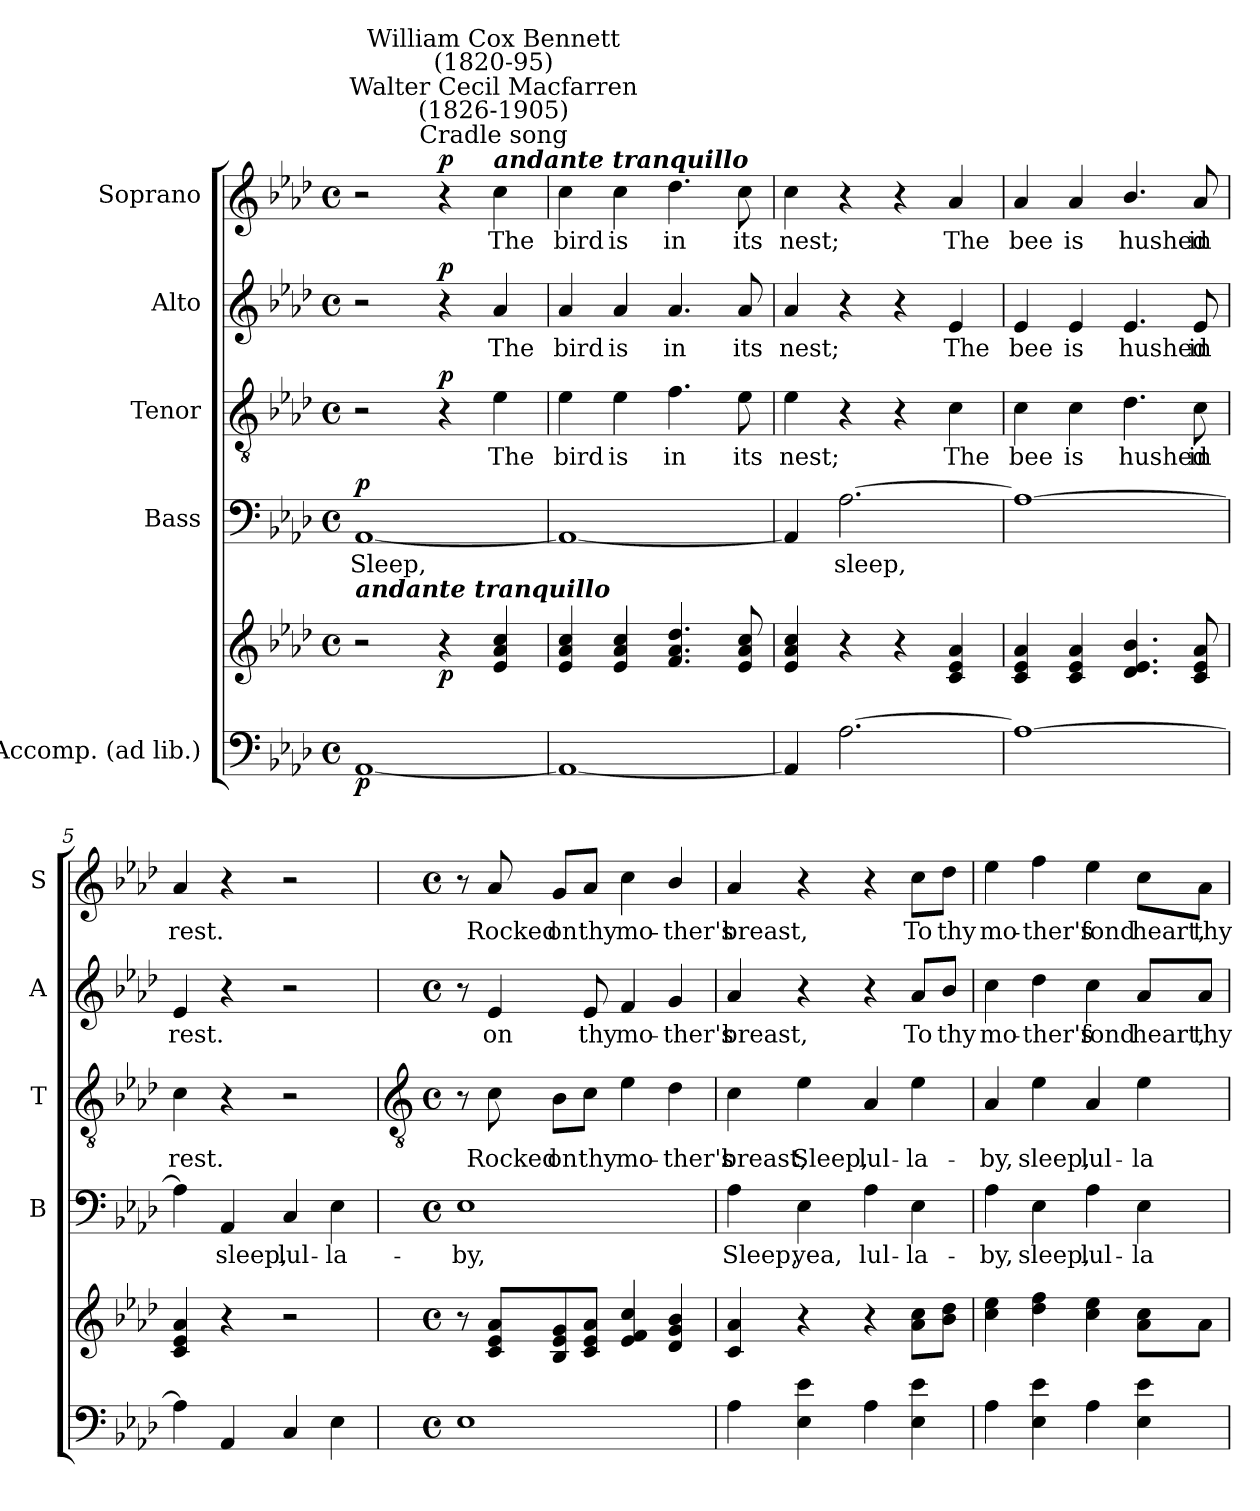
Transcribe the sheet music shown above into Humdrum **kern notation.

**kern	**kern	**dynam	**kern	**text	**dynam	**kern	**text	**dynam	**kern	**text	**dynam	**kern	**text	**dynam
*part5	*part5	*part5	*part4	*part4	*part4	*part3	*part3	*part3	*part2	*part2	*part2	*part1	*part1	*part1
*staff6	*staff5	*staff5/6	*staff4	*staff4	*staff4	*staff3	*staff3	*staff3	*staff2	*staff2	*staff2	*staff1	*staff1	*staff1
*I"Accomp. (ad lib.)	*	*	*I"Bass	*	*	*I"Tenor	*	*	*I"Alto	*	*	*I"Soprano	*	*
*	*	*	*I'B	*	*	*I'T	*	*	*I'A	*	*	*I'S	*	*
*clefF4	*clefG2	*	*clefF4	*	*	*clefGv2	*	*	*clefG2	*	*	*clefG2	*	*
*k[b-e-a-d-]	*k[b-e-a-d-]	*	*k[b-e-a-d-]	*	*	*k[b-e-a-d-]	*	*	*k[b-e-a-d-]	*	*	*k[b-e-a-d-]	*	*
*A-:	*A-:	*	*A-:	*	*	*A-:	*	*	*A-:	*	*	*A-:	*	*
*M4/4	*M4/4	*	*M4/4	*	*	*M4/4	*	*	*M4/4	*	*	*M4/4	*	*
*met(c)	*met(c)	*	*met(c)	*	*	*met(c)	*	*	*met(c)	*	*	*met(c)	*	*
*MM88	*MM88	*	*MM88	*	*	*MM88	*	*	*MM88	*	*	*MM88	*	*
=1	=1	=1	=1	=1	=1	=1	=1	=1	=1	=1	=1	=1	=1	=1
!	!LO:TX:a:Bi:t=andante tranquillo	!	!	!	!	!	!	!	!	!	!	!	!	!
!	!	!LO:DY:b=2	!	!LO:LY:b	!LO:DY:b	!	!	!	!	!	!	!	!	!
[1AA-	2r	p	[1AA-	Sleep,	p	2r	.	.	2r	.	.	2r	.	.
!	!	!LO:DY:b	!	!	!	!	!	!LO:DY:b	!	!	!LO:DY:b	!	!	!LO:DY:b
.	4r	p	.	.	.	4r	.	p	4r	.	p	4r	.	p
*	*	*	*	*	*	*	*	*	*	*	*	*MM88	*	*
!	!	!	!	!	!	!	!	!	!	!	!	!LO:TX:a:Bi:t=andante tranquillo	!	!
!	!	!	!	!	!	!	!	!	!	!	!	!LO:TX:a:cj:t=Cradle song	!	!
!	!	!	!	!	!	!	!	!	!	!	!	!LO:TX:a:cj:t=Walter Cecil Macfarren\n(1826-1905)	!	!
!	!	!	!	!	!	!	!	!	!	!	!	!LO:TX:a:cj:t=William Cox Bennett\n(1820-95)	!	!
!	!	!	!	!	!	!	!LO:LY:b	!	!	!LO:LY:b	!	!	!LO:LY:b	!
.	4e-/ 4a-/ 4cc/	.	.	.	.	4e-\	The	.	4a-/	The	.	4cc\	The	.
=2	=2	=2	=2	=2	=2	=2	=2	=2	=2	=2	=2	=2	=2	=2
!	!	!	!	!	!	!	!LO:LY:b	!	!	!LO:LY:b	!	!	!LO:LY:b	!
1AA-_	4e- 4a- 4cc	.	1AA-_	.	.	4e-	bird	.	4a-	bird	.	4cc	bird	.
!	!	!	!	!	!	!	!LO:LY:b	!	!	!LO:LY:b	!	!	!LO:LY:b	!
.	4e- 4a- 4cc	.	.	.	.	4e-	is	.	4a-	is	.	4cc	is	.
!	!	!	!	!	!	!	!LO:LY:b	!	!	!LO:LY:b	!	!	!LO:LY:b	!
.	4.f 4.a- 4.dd-	.	.	.	.	4.f	in	.	4.a-	in	.	4.dd-	in	.
!	!	!	!	!	!	!	!LO:LY:b	!	!	!LO:LY:b	!	!	!LO:LY:b	!
.	8e- 8a- 8cc	.	.	.	.	8e-	its	.	8a-	its	.	8cc	its	.
=3	=3	=3	=3	=3	=3	=3	=3	=3	=3	=3	=3	=3	=3	=3
!	!	!	!	!	!	!	!LO:LY:b	!	!	!LO:LY:b	!	!	!LO:LY:b	!
4AA-]	4e- 4a- 4cc	.	4AA-]	.	.	4e-	nest;	.	4a-	nest;	.	4cc	nest;	.
!	!	!	!	!LO:LY:b	!	!	!	!	!	!	!	!	!	!
[2.A-	4r	.	[2.A-	sleep,	.	4r	.	.	4r	.	.	4r	.	.
.	4r	.	.	.	.	4r	.	.	4r	.	.	4r	.	.
!	!	!	!	!	!	!	!LO:LY:b	!	!	!LO:LY:b	!	!	!LO:LY:b	!
.	4c 4e- 4a-	.	.	.	.	4c	The	.	4e-	The	.	4a-	The	.
=4	=4	=4	=4	=4	=4	=4	=4	=4	=4	=4	=4	=4	=4	=4
!	!	!	!	!	!	!	!LO:LY:b	!	!	!LO:LY:b	!	!	!LO:LY:b	!
1A-_	4c 4e- 4a-	.	1A-_	.	.	4c	bee	.	4e-	bee	.	4a-	bee	.
!	!	!	!	!	!	!	!LO:LY:b	!	!	!LO:LY:b	!	!	!LO:LY:b	!
.	4c 4e- 4a-	.	.	.	.	4c	is	.	4e-	is	.	4a-	is	.
!	!	!	!	!	!	!	!LO:LY:b	!	!	!LO:LY:b	!	!	!LO:LY:b	!
.	4.d-/ 4.e-/ 4.b-/	.	.	.	.	4.d-\	hushed	.	4.e-/	hushed	.	4.b-/	hushed	.
!	!	!	!	!	!	!	!LO:LY:b	!	!	!LO:LY:b	!	!	!LO:LY:b	!
.	8c 8e- 8a-	.	.	.	.	8c	in	.	8e-	in	.	8a-	in	.
=5	=5	=5	=5	=5	=5	=5	=5	=5	=5	=5	=5	=5	=5	=5
!	!	!	!	!	!	!	!LO:LY:b	!	!	!LO:LY:b	!	!	!LO:LY:b	!
4A-]	4c 4e- 4a-	.	4A-]	.	.	4c	rest.	.	4e-	rest.	.	4a-	rest.	.
!	!	!	!	!LO:LY:b	!	!	!	!	!	!	!	!	!	!
4AA-	4r	.	4AA-	sleep,	.	4r	.	.	4r	.	.	4r	.	.
!	!	!	!	!LO:LY:b	!	!	!	!	!	!	!	!	!	!
4C	2r	.	4C	lul-	.	2r	.	.	2r	.	.	2r	.	.
!	!	!	!	!LO:LY:b	!	!	!	!	!	!	!	!	!	!
4E-	.	.	4E-	-la-	.	.	.	.	.	.	.	.	.	.
!!LO:LB:g=z
=6	=6	=6	=6	=6	=6	=6	=6	=6	=6	=6	=6	=6	=6	=6
*	*	*	*	*	*	*clefGv2	*	*	*	*	*	*	*	*
*M4/4	*M4/4	*	*M4/4	*	*	*M4/4	*	*	*M4/4	*	*	*M4/4	*	*
*met(c)	*met(c)	*	*met(c)	*	*	*met(c)	*	*	*met(c)	*	*	*met(c)	*	*
!	!	!	!	!LO:LY:b	!	!	!	!	!	!	!	!	!	!
1E-	8r	.	1E-	-by,	.	8r	.	.	8r	.	.	8r	.	.
!	!	!	!	!	!	!	!LO:LY:b	!	!	!LO:LY:b	!	!	!LO:LY:b	!
.	8c 8e- 8a-L	.	.	.	.	8c	Rocked	.	4e-	on	.	8a-	Rocked	.
!	!	!	!	!	!	!	!LO:LY:b	!	!	!	!	!	!LO:LY:b	!
.	8B- 8e- 8g	.	.	.	.	8B-\L	on	.	.	.	.	8g/L	on	.
!	!	!	!	!	!	!	!LO:LY:b	!	!	!LO:LY:b	!	!	!LO:LY:b	!
.	8c 8e- 8a-J	.	.	.	.	8c\J	thy	.	8e-	thy	.	8a-/J	thy	.
!	!	!	!	!	!	!	!LO:LY:b	!	!	!LO:LY:b	!	!	!LO:LY:b	!
.	4e- 4f 4cc	.	.	.	.	4e-	mo-	.	4f	mo-	.	4cc	mo-	.
!	!	!	!	!	!	!	!LO:LY:b	!	!	!LO:LY:b	!	!	!LO:LY:b	!
.	4d-/ 4g/ 4b-/	.	.	.	.	4d-	-ther's	.	4g	-ther's	.	4b-/	-ther's	.
=7	=7	=7	=7	=7	=7	=7	=7	=7	=7	=7	=7	=7	=7	=7
!	!	!	!	!LO:LY:b	!	!	!LO:LY:b	!	!	!LO:LY:b	!	!	!LO:LY:b	!
4A-	4c 4a-	.	4A-	Sleep,	.	4c	breast,	.	4a-	breast,	.	4a-	breast,	.
!	!	!	!	!LO:LY:b	!	!	!LO:LY:b	!	!	!	!	!	!	!
4E- 4e-	4r	.	4E-	yea,	.	4e-	Sleep,	.	4r	.	.	4r	.	.
!	!	!	!	!LO:LY:b	!	!	!LO:LY:b	!	!	!	!	!	!	!
4A-	4r	.	4A-	lul-	.	4A-	lul-	.	4r	.	.	4r	.	.
!	!	!	!	!LO:LY:b	!	!	!LO:LY:b	!	!	!LO:LY:b	!	!	!LO:LY:b	!
4E- 4e-	8a- 8ccL	.	4E-	-la-	.	4e-	-la-	.	8a-/L	To	.	8cc\L	To	.
!	!	!	!	!	!	!	!	!	!	!LO:LY:b	!	!	!LO:LY:b	!
.	8b- 8dd-J	.	.	.	.	.	.	.	8b-/J	thy	.	8dd-\J	thy	.
=8	=8	=8	=8	=8	=8	=8	=8	=8	=8	=8	=8	=8	=8	=8
!	!	!	!	!LO:LY:b	!	!	!LO:LY:b	!	!	!LO:LY:b	!	!	!LO:LY:b	!
4A-	4cc 4ee-	.	4A-	-by,	.	4A-	-by,	.	4cc	mo-	.	4ee-	mo-	.
!	!	!	!	!LO:LY:b	!	!	!LO:LY:b	!	!	!LO:LY:b	!	!	!LO:LY:b	!
4E- 4e-	4dd- 4ff	.	4E-	sleep,	.	4e-	sleep,	.	4dd-	-ther's	.	4ff	-ther's	.
!	!	!	!	!LO:LY:b	!	!	!LO:LY:b	!	!	!LO:LY:b	!	!	!LO:LY:b	!
4A-	4cc 4ee-	.	4A-	lul-	.	4A-	lul-	.	4cc	fond	.	4ee-	fond	.
!	!	!	!	!LO:LY:b	!	!	!LO:LY:b	!	!	!LO:LY:b	!	!	!LO:LY:b	!
4E- 4e-	8a- 8ccL	.	4E-	-la-	.	4e-	-la-	.	8a-/L	heart,	.	8cc\L	heart,	.
!	!	!	!	!	!	!	!	!	!	!LO:LY:b	!	!	!LO:LY:b	!
.	8a-J	.	.	.	.	.	.	.	8a-/J	thy	.	8a-\J	thy	.
=	=	=	=	=	=	=	=	=	=	=	=	=	=	=
*-	*-	*-	*-	*-	*-	*-	*-	*-	*-	*-	*-	*-	*-	*-
